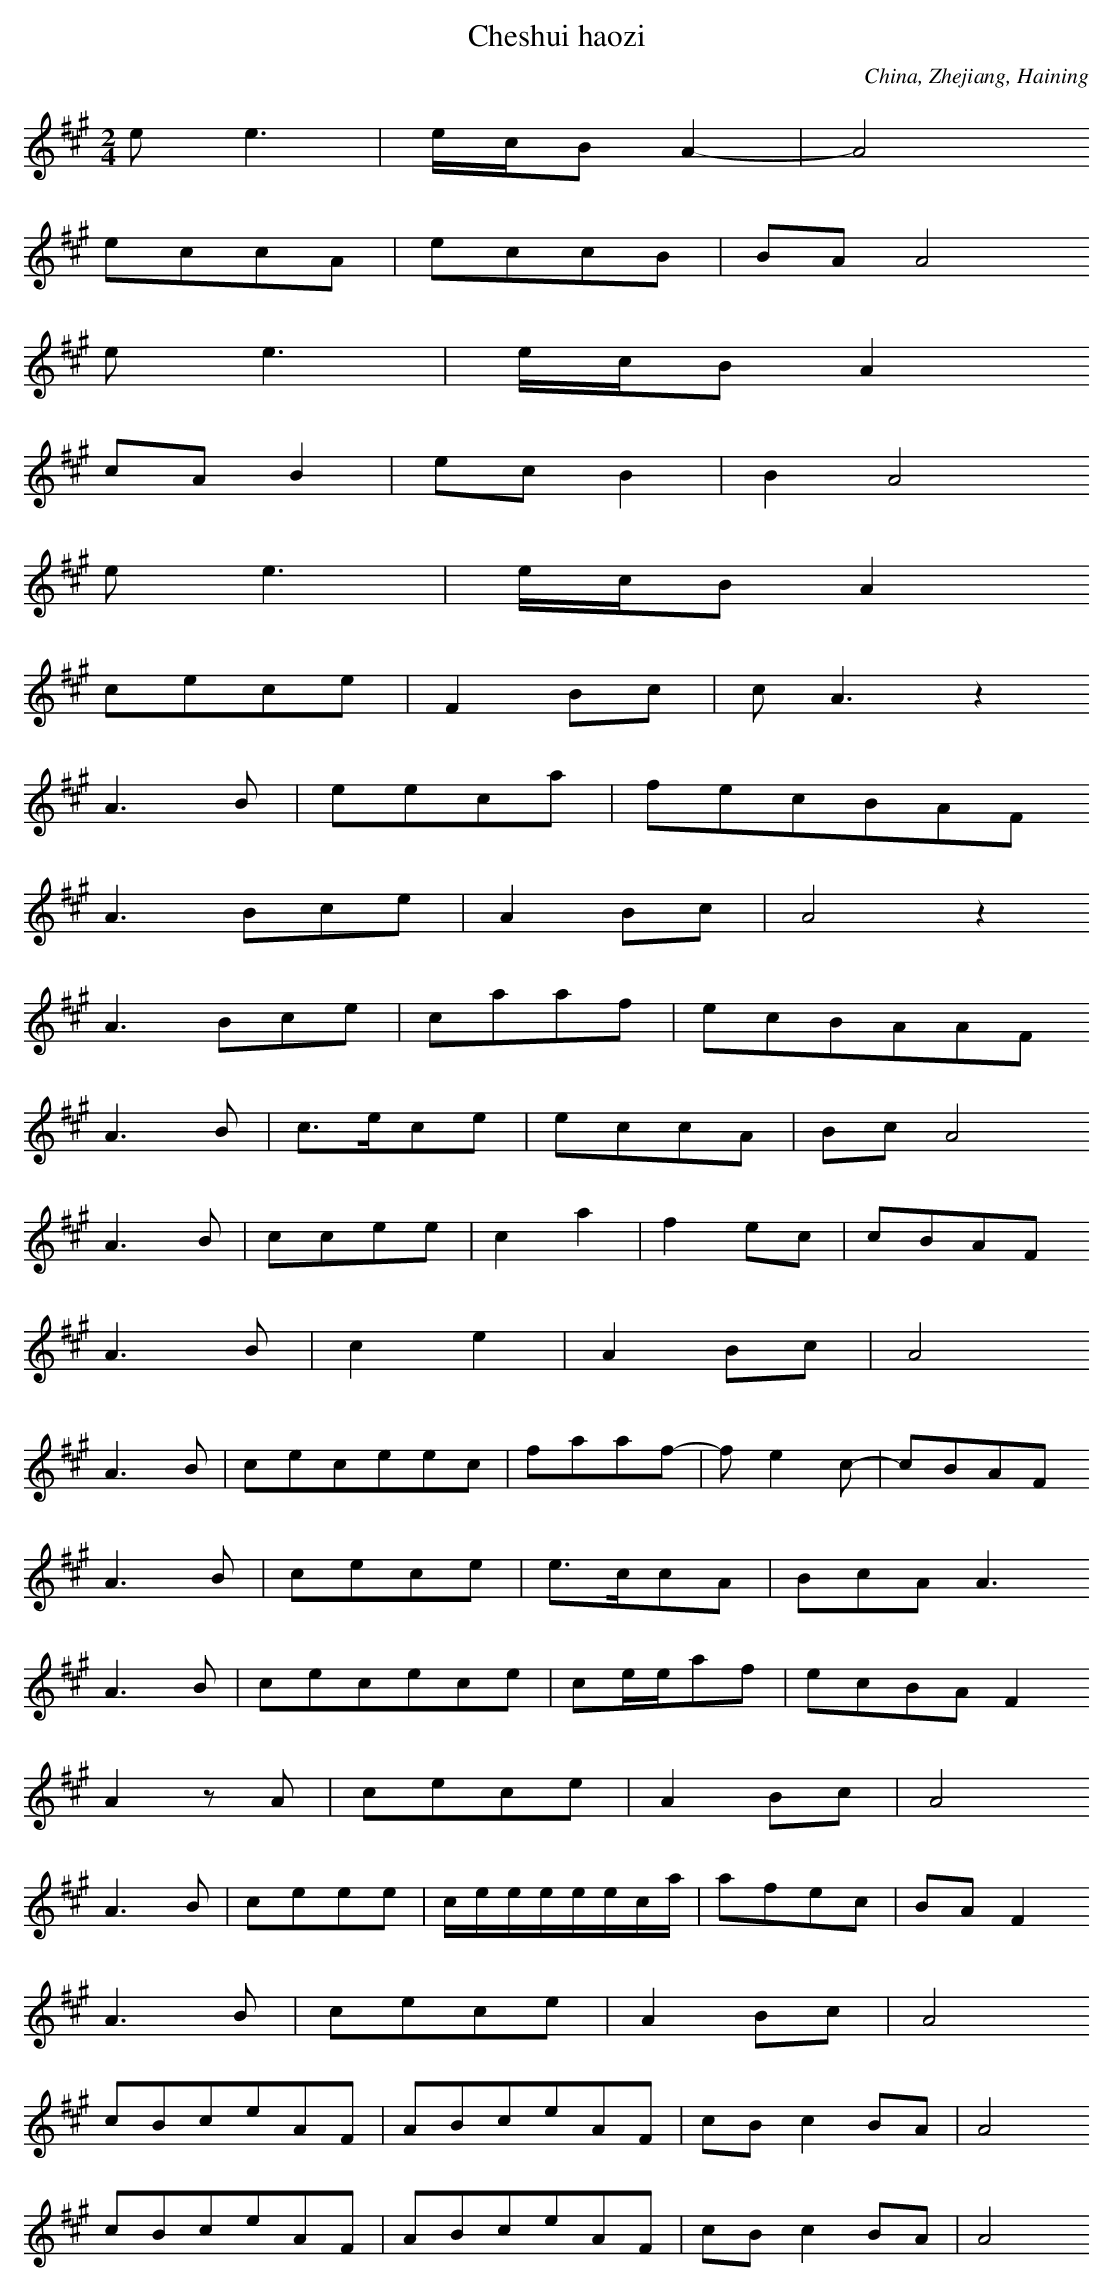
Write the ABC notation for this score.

X:1
T: Cheshui haozi
O: China, Zhejiang, Haining
M: 2/4
L: 1/16
K: A
e2e6 | ecB2A4- | A8
e2c2c2A2 | e2c2c2B2 | B2A2A8
e2e6 | ecB2A4
c2A2B4 | e2c2B4 | B4A8
e2e6 | ecB2A4
c2e2c2e2 | F4B2c2 | c2A6z4
A6B2 | e2e2c2a2 | f2e2c2B2A2F2
A6B2c2e2 | A4B2c2 | A8z4
A6B2c2e2 | c2a2a2f2 | e2c2B2A2A2F2
A6B2 | c3ec2e2 | e2c2c2A2 | B2c2A8
A6B2 | c2c2e2e2 | c4a4 | f4e2c2 | c2B2A2F2
A6B2 | c4e4 | A4B2c2 | A8
A6B2 | c2e2c2e2e2c2 | f2a2a2f2- | f2e4c2- | c2B2A2F2
A6B2 | c2e2c2e2 | e3cc2A2 | B2c2A2A6
A6B2 | c2e2c2e2c2e2 | c2eea2f2 | e2c2B2A2F4
A4z2A2 | c2e2c2e2 | A4B2c2 | A8
A6B2 | c2e2e2e2 | ceeeeeca | a2f2e2c2 | B2A2F4
A6B2 | c2e2c2e2 | A4B2c2 | A8
c2B2c2e2A2F2 | A2B2c2e2A2F2 | c2B2c4B2A2 | A8
c2B2c2e2A2F2 | A2B2c2e2A2F2 | c2B2c4B2A2 | A8
